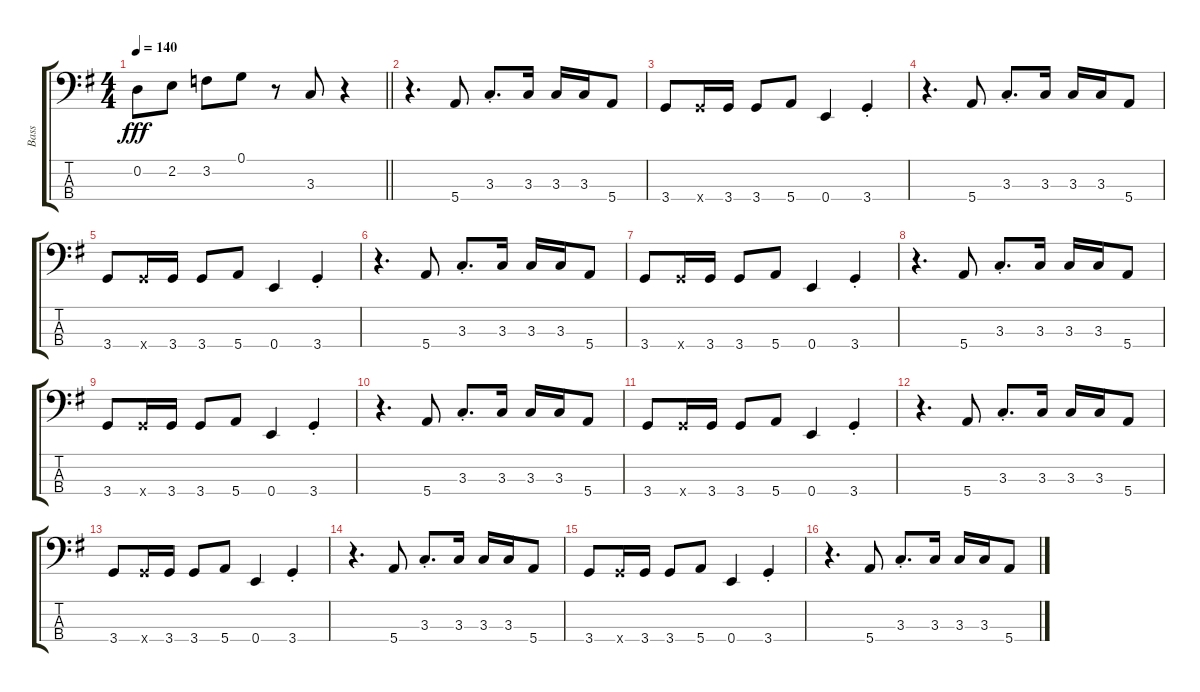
\track ("Bass" "Bass") {instrument fretlessbass}
\staff {score tabs}
\tuning (G2 D2 A1 E1) {hide}
\ts (4 4)
\tempo 140
\clef f4
\barLineRight lightlight
\ks eminor
0.2.8{dy fff} 2.2.8 3.2.8 0.1.8 r.8 3.3.8 r.4 |
\section ("" "")
r.4{d} 5.4.8 3.3{st}.8{d} 3.3.16 3.3.16 3.3.16 5.4.8 |
3.4.8 3.4{x}.16 3.4.16 3.4.8 5.4.8 0.4.4 3.4{st}.4 |
r.4{d} 5.4.8 3.3{st}.8{d} 3.3.16 3.3.16 3.3.16 5.4.8 |
3.4.8 3.4{x}.16 3.4.16 3.4.8 5.4.8 0.4.4 3.4{st}.4 |
r.4{d} 5.4.8 3.3{st}.8{d} 3.3.16 3.3.16 3.3.16 5.4.8 |
3.4.8 3.4{x}.16 3.4.16 3.4.8 5.4.8 0.4.4 3.4{st}.4 |
r.4{d} 5.4.8 3.3{st}.8{d} 3.3.16 3.3.16 3.3.16 5.4.8 |
3.4.8 3.4{x}.16 3.4.16 3.4.8 5.4.8 0.4.4 3.4{st}.4 |
r.4{d} 5.4.8 3.3{st}.8{d} 3.3.16 3.3.16 3.3.16 5.4.8 |
3.4.8 3.4{x}.16 3.4.16 3.4.8 5.4.8 0.4.4 3.4{st}.4 |
r.4{d} 5.4.8 3.3{st}.8{d} 3.3.16 3.3.16 3.3.16 5.4.8 |
3.4.8 3.4{x}.16 3.4.16 3.4.8 5.4.8 0.4.4 3.4{st}.4 |
r.4{d} 5.4.8 3.3{st}.8{d} 3.3.16 3.3.16 3.3.16 5.4.8 |
3.4.8 3.4{x}.16 3.4.16 3.4.8 5.4.8 0.4.4 3.4{st}.4 |
r.4{d} 5.4.8 3.3{st}.8{d} 3.3.16 3.3.16 3.3.16 5.4.8
